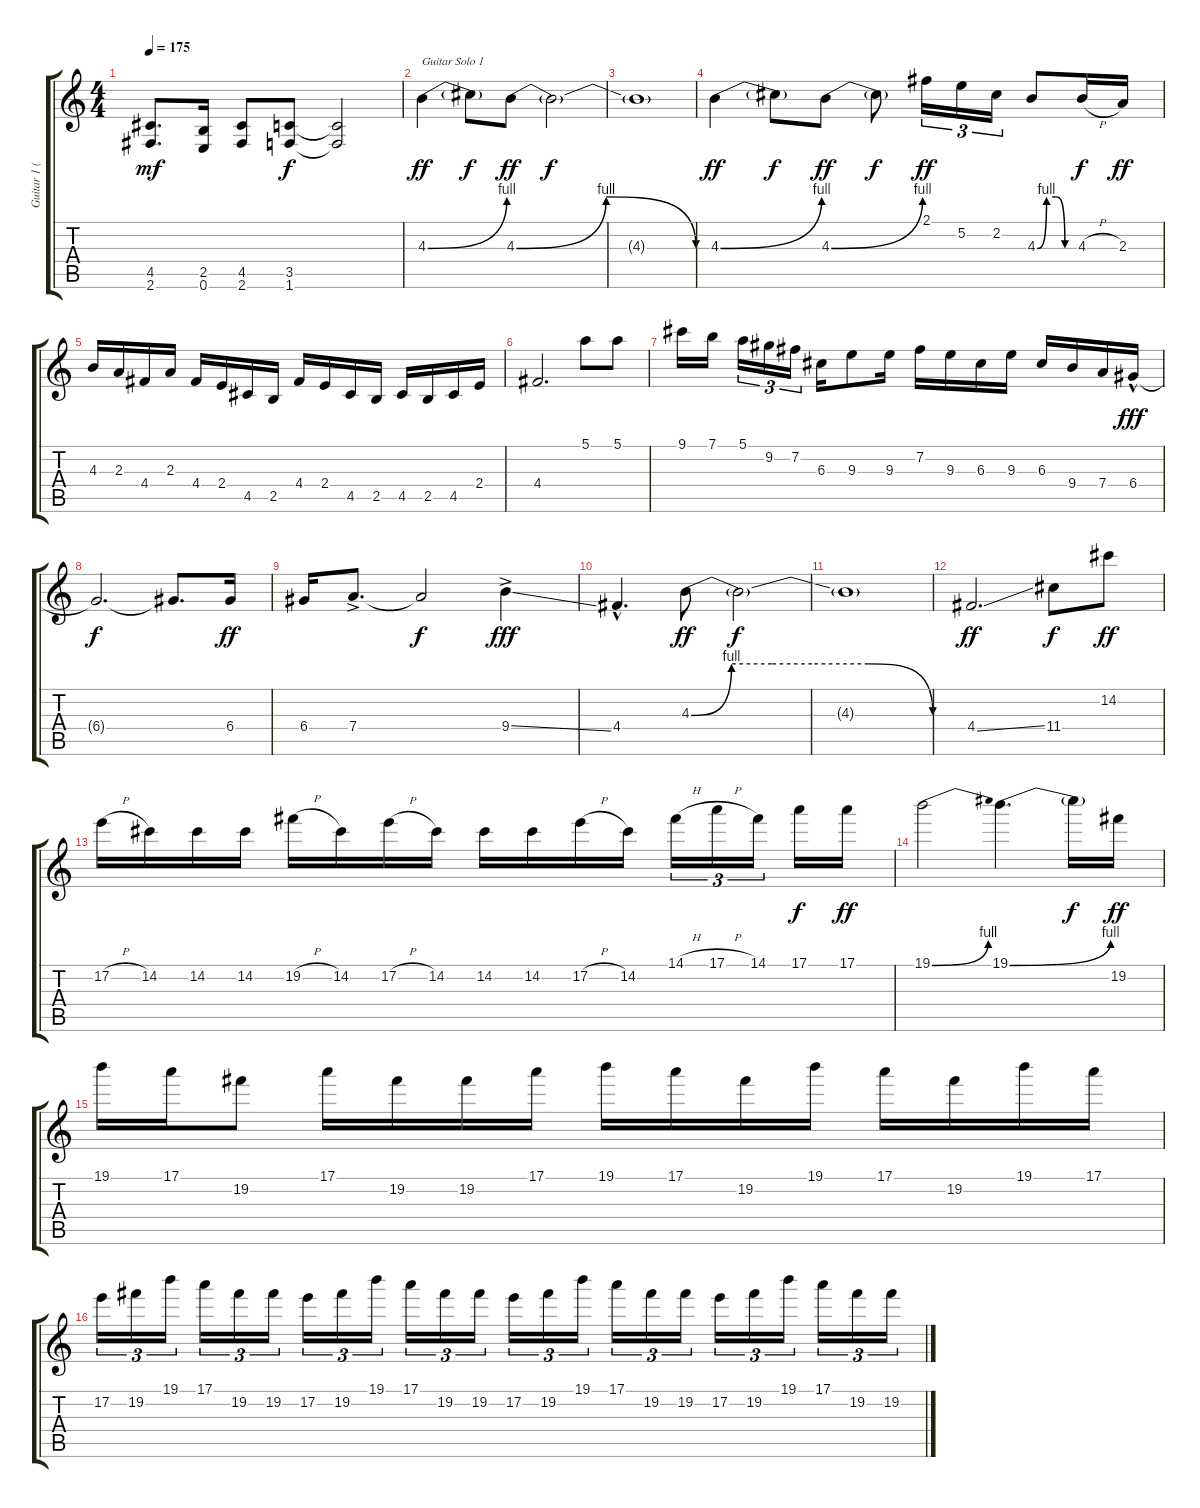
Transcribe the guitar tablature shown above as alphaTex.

\track ("Guitar 1 (Dave Mustaine)" "Guitar 1 (") {instrument distortionguitar}
\staff {score tabs}
\tuning (E4 B3 G3 D3 A2 E2) {hide}
\ts (4 4)
\tempo 175
\clef g2
\ks c
(4.5 2.6).8{d dy mf} (2.5 0.6).16 (4.5 2.6).8 (3.5 1.6).8{dy f} (3.5{t} 1.6{t}).2 |
4.3{be (bend 0 0 60 4)}.4{txt "Guitar Solo 1" dy ff} 4.3{t}.8{dy f} 4.3{be (bendrelease 0 0 4 4 15 4 60 0)}.8{dy ff} 4.3{t}.2{dy f} |
4.3{t}.1 |
4.3{be (bend 0 0 60 4)}.4{dy ff} 4.3{t}.8{dy f} 4.3{be (bend 0 0 60 4)}.8{dy ff} 4.3{t}.8{dy f} 2.1.16{tu (3 2) dy ff} 5.2.16{tu (3 2)} 2.2.16{tu (3 2)} 4.3{be (custom 0 0 15 4 30 4 45 0 60 0)}.8 4.3{h}.16{dy f} 2.3.16{dy ff} |
4.3.16 2.3.16 4.4.16 2.3.16 4.4.16 2.4.16 4.5.16 2.5.16 4.4.16 2.4.16 4.5.16 2.5.16 4.5.16 2.5.16 4.5.16 2.4.16 |
4.4.2{d} 5.1.8 5.1.8 |
9.1.16 7.1.16{beam splitsecondary} 5.1.16{tu (3 2)} 9.2.16{tu (3 2)} 7.2.16{tu (3 2)} 6.3.16 9.3.8 9.3.16 7.2.16 9.3.16 6.3.16 9.3.16 6.3.16 9.4.16 7.4.16 6.4{hac}.16{dy fff} |
6.4{t}.2{d dy f} 6.4{t}.8{d} 6.4.16{dy ff} |
6.4.16 7.4{ac}.8{d} 7.4{t}.2{dy f} 9.4{ss ac}.4{dy fff} |
4.4{hac}.4{d} 4.3{be (custom 0 0 10 4 20 4 30 4 44 4 60 0)}.8{dy ff} 4.3{t}.2{dy f} |
4.3{t}.1 |
4.4{ss}.2{d dy ff} 11.4.8{dy f} 14.2.8{dy ff} |
17.2{h}.16 14.2.16 14.2.16 14.2.16 19.2{h}.16 14.2.16 17.2{h}.16 14.2.16 14.2.16 14.2.16 17.2{h}.16 14.2.16 14.1{h}.16{tu (3 2)} 17.1{h}.16{tu (3 2)} 14.1.16{tu (3 2) beam splitsecondary} 17.1.16{dy f} 17.1.16{dy ff} |
19.1{be (bend 0 0 60 4)}.2 19.1{be (bend 0 0 60 4)}.4{d} 19.1{t}.16{dy f} 19.2.16{dy ff} |
19.1.16 17.1.16 19.2.8 17.1.16 19.2.16 19.2.16 17.1.16 19.1.16 17.1.16 19.2.16 19.1.16 17.1.16 19.2.16 19.1.16 17.1.16 |
17.2.16{tu (3 2)} 19.2.16{tu (3 2)} 19.1.16{tu (3 2) beam splitsecondary} 17.1.16{tu (3 2)} 19.2.16{tu (3 2)} 19.2.16{tu (3 2)} 17.2.16{tu (3 2)} 19.2.16{tu (3 2)} 19.1.16{tu (3 2) beam splitsecondary} 17.1.16{tu (3 2)} 19.2.16{tu (3 2)} 19.2.16{tu (3 2)} 17.2.16{tu (3 2)} 19.2.16{tu (3 2)} 19.1.16{tu (3 2) beam splitsecondary} 17.1.16{tu (3 2)} 19.2.16{tu (3 2)} 19.2.16{tu (3 2)} 17.2.16{tu (3 2)} 19.2.16{tu (3 2)} 19.1.16{tu (3 2) beam splitsecondary} 17.1.16{tu (3 2)} 19.2.16{tu (3 2)} 19.2.16{tu (3 2)}
